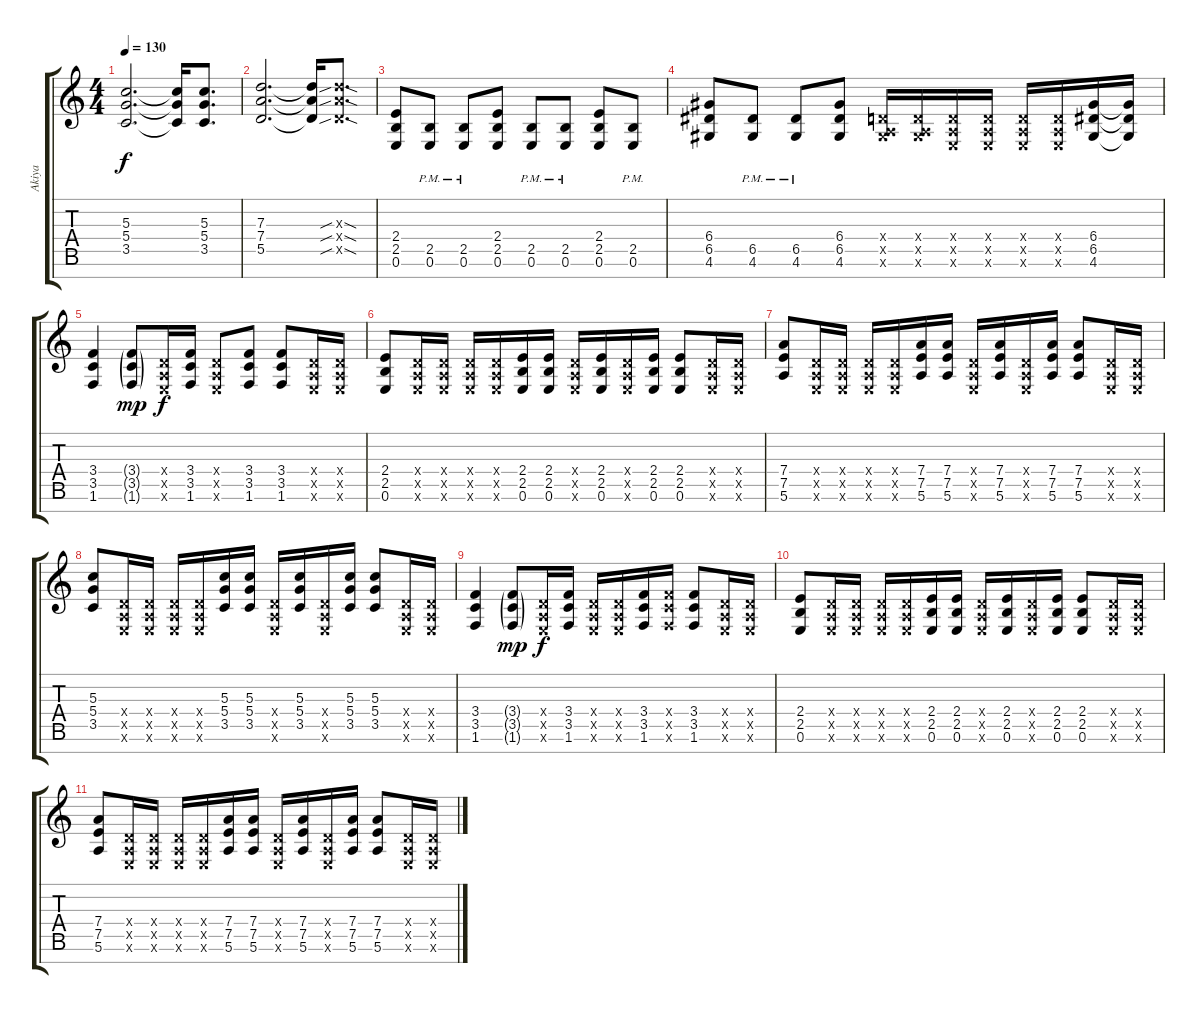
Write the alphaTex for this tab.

\track ("Akiya" "Akiya") {instrument overdrivenguitar}
\staff {score tabs}
\tuning (E4 B3 G3 D3 A2 E2 B1) {hide}
\ts (4 4)
\tempo 130
\clef g2
\ks c
(5.3 5.4 3.5).2{d dy f} (5.3{t} 5.4{t} 3.5{t}).16 (5.3 5.4 3.5).8{d} |
(7.3 7.4 5.5).2{d} (7.3{t} 7.4{t} 5.5{t}).16 (7.3{sib sod x} 7.4{sib sod x} 5.5{sib sod x}).8{d} |
(2.4 2.5 0.6).8 (2.5{pm} 0.6{pm}).8 (2.5{pm} 0.6{pm}).8 (2.4 2.5 0.6).8 (2.5{pm} 0.6{pm}).8 (2.5{pm} 0.6{pm}).8 (2.4 2.5 0.6).8 (2.5{pm} 0.6{pm}).8 |
(6.4 6.5 4.6).8 (6.5{pm} 4.6{pm}).8 (6.5{pm} 4.6{pm}).8 (6.4 6.5 4.6).8 (0.4{x} 0.5{x} 4.6{x}).16 (0.4{x} 0.5{x} 4.6{x}).16 (0.4{x} 0.5{x} 0.6{x}).16 (0.4{x} 0.5{x} 0.6{x}).16 (0.4{x} 0.5{x} 0.6{x}).16 (0.4{x} 0.5{x} 0.6{x}).16 (6.4 6.5 4.6).16 (6.4{t} 6.5{t} 4.6{t}).16 |
(3.4 3.5 1.6).4 (3.4{g} 3.5{g} 1.6{g}).8{dy mp} (0.4{x} 0.5{x} 0.6{x}).16{dy f} (3.4 3.5 1.6).16 (0.4{x} 0.5{x} 0.6{x}).8 (3.4 3.5 1.6).8 (3.4 3.5 1.6).8 (0.4{x} 0.5{x} 0.6{x}).16 (0.4{x} 0.5{x} 0.6{x}).16 |
(2.4 2.5 0.6).8 (0.4{x} 0.5{x} 0.6{x}).16 (0.4{x} 0.5{x} 0.6{x}).16 (0.4{x} 0.5{x} 0.6{x}).16 (0.4{x} 0.5{x} 0.6{x}).16 (2.4 2.5 0.6).16 (2.4 2.5 0.6).16 (0.4{x} 0.5{x} 0.6{x}).16 (2.4 2.5 0.6).16 (0.4{x} 0.5{x} 0.6{x}).16 (2.4 2.5 0.6).16 (2.4 2.5 0.6).8 (0.4{x} 0.5{x} 0.6{x}).16 (0.4{x} 0.5{x} 0.6{x}).16 |
(7.4 7.5 5.6).8 (0.4{x} 0.5{x} 0.6{x}).16 (0.4{x} 0.5{x} 0.6{x}).16 (0.4{x} 0.5{x} 0.6{x}).16 (0.4{x} 0.5{x} 0.6{x}).16 (7.4 7.5 5.6).16 (7.4 7.5 5.6).16 (0.4{x} 0.5{x} 0.6{x}).16 (7.4 7.5 5.6).16 (0.4{x} 0.5{x} 0.6{x}).16 (7.4 7.5 5.6).16 (7.4 7.5 5.6).8 (0.4{x} 0.5{x} 0.6{x}).16 (0.4{x} 0.5{x} 0.6{x}).16 |
(5.3 5.4 3.5).8 (0.4{x} 0.5{x} 0.6{x}).16 (0.4{x} 0.5{x} 0.6{x}).16 (0.4{x} 0.5{x} 0.6{x}).16 (0.4{x} 0.5{x} 0.6{x}).16 (5.3 5.4 3.5).16 (5.3 5.4 3.5).16 (0.4{x} 0.5{x} 0.6{x}).16 (5.3 5.4 3.5).16 (0.4{x} 0.5{x} 0.6{x}).16 (5.3 5.4 3.5).16 (5.3 5.4 3.5).8 (0.4{x} 0.5{x} 0.6{x}).16 (0.4{x} 0.5{x} 0.6{x}).16 |
(3.4 3.5 1.6).4 (3.4{g} 3.5{g} 1.6{g}).8{dy mp} (0.4{x} 0.5{x} 0.6{x}).16{dy f} (3.4 3.5 1.6).16 (0.4{x} 0.5{x} 0.6{x}).16 (0.4{x} 0.5{x} 0.6{x}).16 (3.4 3.5 1.6).16 (3.4{x} 3.5{x} 1.6{x}).16 (3.4 3.5 1.6).8 (0.4{x} 0.5{x} 0.6{x}).16 (0.4{x} 0.5{x} 0.6{x}).16 |
(2.4 2.5 0.6).8 (0.4{x} 0.5{x} 0.6{x}).16 (0.4{x} 0.5{x} 0.6{x}).16 (0.4{x} 0.5{x} 0.6{x}).16 (0.4{x} 0.5{x} 0.6{x}).16 (2.4 2.5 0.6).16 (2.4 2.5 0.6).16 (0.4{x} 0.5{x} 0.6{x}).16 (2.4 2.5 0.6).16 (0.4{x} 0.5{x} 0.6{x}).16 (2.4 2.5 0.6).16 (2.4 2.5 0.6).8 (0.4{x} 0.5{x} 0.6{x}).16 (0.4{x} 0.5{x} 0.6{x}).16 |
(7.4 7.5 5.6).8 (0.4{x} 0.5{x} 0.6{x}).16 (0.4{x} 0.5{x} 0.6{x}).16 (0.4{x} 0.5{x} 0.6{x}).16 (0.4{x} 0.5{x} 0.6{x}).16 (7.4 7.5 5.6).16 (7.4 7.5 5.6).16 (0.4{x} 0.5{x} 0.6{x}).16 (7.4 7.5 5.6).16 (0.4{x} 0.5{x} 0.6{x}).16 (7.4 7.5 5.6).16 (7.4 7.5 5.6).8 (0.4{x} 0.5{x} 0.6{x}).16 (0.4{x} 0.5{x} 0.6{x}).16
